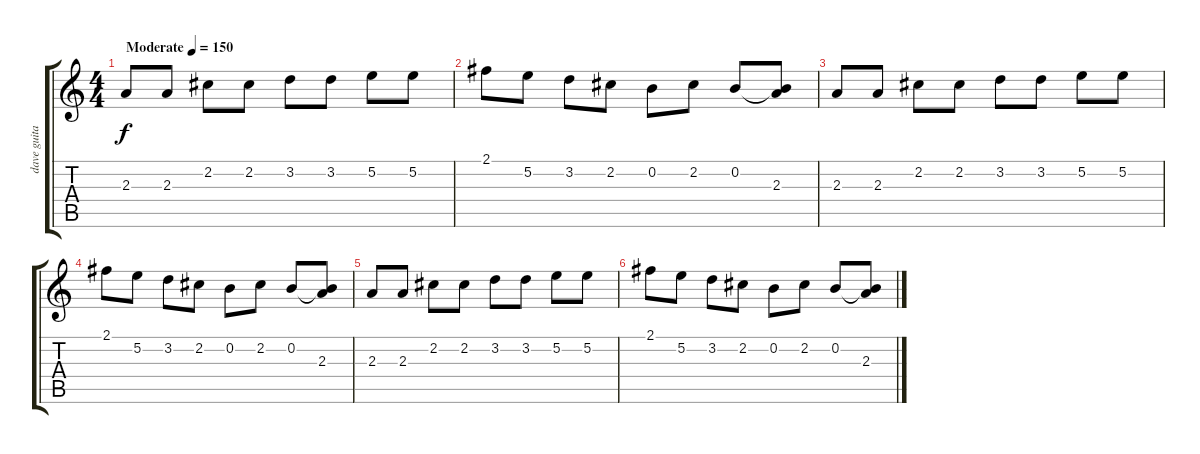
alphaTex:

\track ("dave guitar 1" "dave guita") {instrument distortionguitar}
\staff {score tabs}
\tuning (E4 B3 G3 D3 A2 E2) {hide}
\ts (4 4)
\tempo (150 "Moderate")
\clef g2
\ks c
2.3.8{dy f instrument distortionguitar} 2.3.8 2.2.8 2.2.8 3.2.8 3.2.8 5.2.8 5.2.8 |
2.1.8 5.2.8 3.2.8 2.2.8 0.2.8 2.2.8 0.2.8 (0.2{t} 2.3).8 |
2.3.8 2.3.8 2.2.8 2.2.8 3.2.8 3.2.8 5.2.8 5.2.8 |
2.1.8 5.2.8 3.2.8 2.2.8 0.2.8 2.2.8 0.2.8 (0.2{t} 2.3).8 |
2.3.8 2.3.8 2.2.8 2.2.8 3.2.8 3.2.8 5.2.8 5.2.8 |
2.1.8 5.2.8 3.2.8 2.2.8 0.2.8 2.2.8 0.2.8 (0.2{t} 2.3).8
